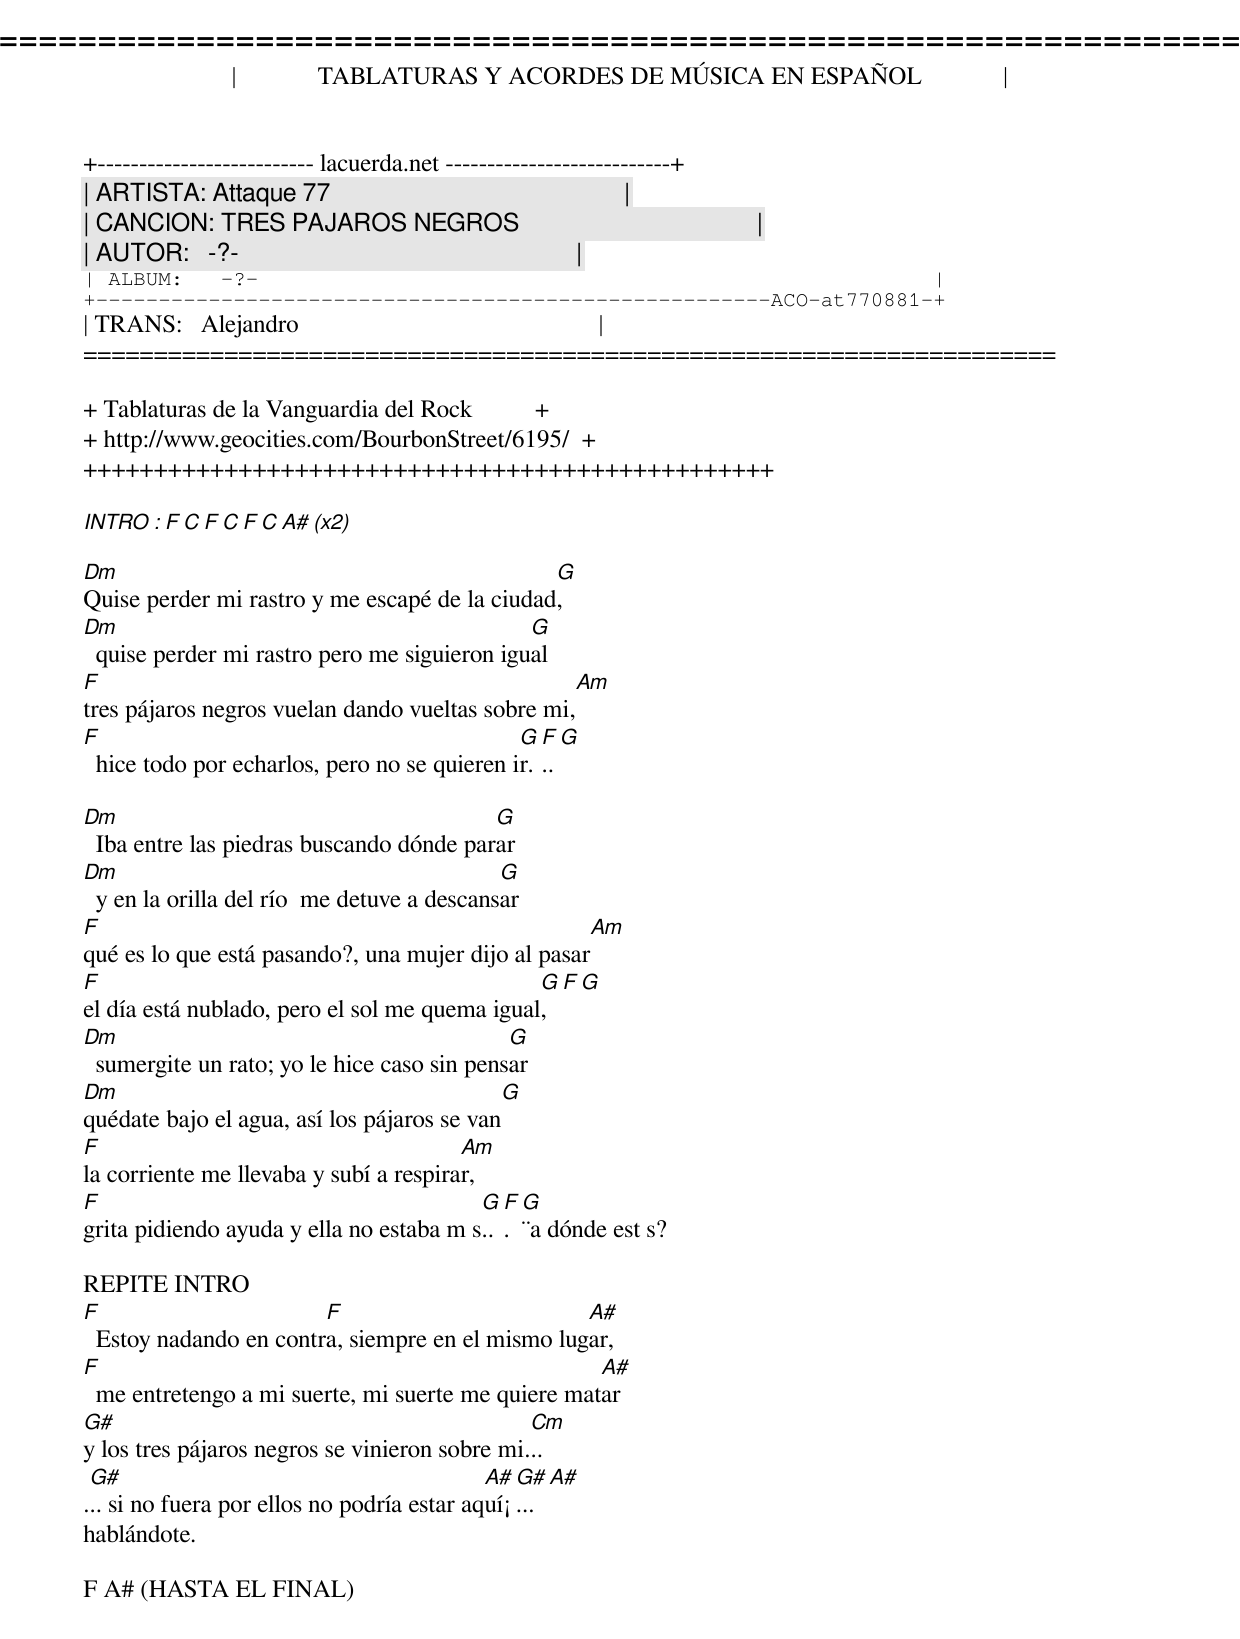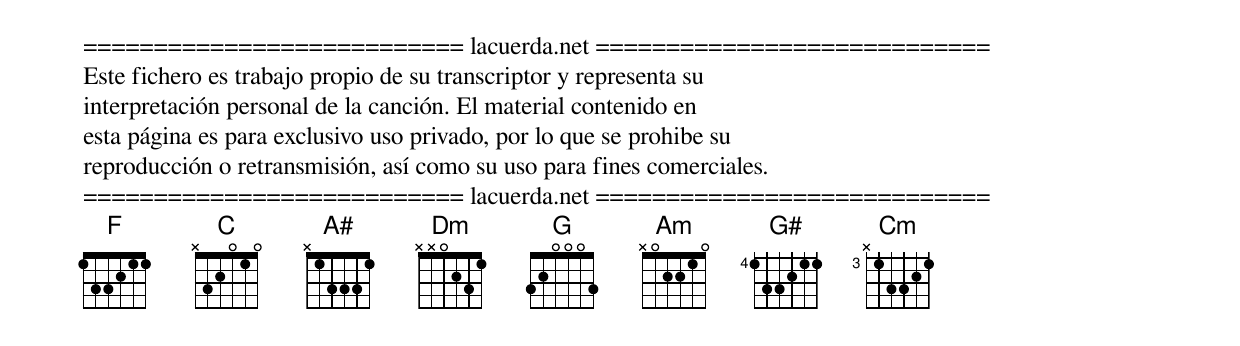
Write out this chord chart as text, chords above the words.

=====================================================================
|             TABLATURAS Y ACORDES DE MÚSICA EN ESPAÑOL             |
+-------------------------- lacuerda.net ---------------------------+
| ARTISTA: Attaque 77                                               |
| CANCION: TRES PAJAROS NEGROS                                      |
| AUTOR:   -?-                                                      |
| ALBUM:   -?-                                                      |
+------------------------------------------------------ACO-at770881-+
| TRANS:   Alejandro                                                |
=====================================================================

+ Tablaturas de la Vanguardia del Rock          +
+ http://www.geocities.com/BourbonStreet/6195/  +
+++++++++++++++++++++++++++++++++++++++++++++++++

INTRO : F C F C F C A# (x2)

Dm                                             G
Quise perder mi rastro y me escapé de la ciudad,
Dm                                            G
  quise perder mi rastro pero me siguieron igual
F                                                 Am
tres pájaros negros vuelan dando vueltas sobre mi,
F                                             G F G
  hice todo por echarlos, pero no se quieren ir...

Dm                                        G
  Iba entre las piedras buscando dónde parar
Dm                                           G
  y en la orilla del río  me detuve a descansar
F                                                   Am
qué es lo que está pasando?, una mujer dijo al pasar
F                                              G F G
el día está nublado, pero el sol me quema igual,
Dm                                           G
  sumergite un rato; yo le hice caso sin pensar
Dm                                          G
quédate bajo el agua, así los pájaros se van
F                                       Am
la corriente me llevaba y subí a respirar,
F                                        G F G
grita pidiendo ayuda y ella no estaba m s... ¨a dónde est s?

REPITE INTRO
F                       F                         A#
  Estoy nadando en contra, siempre en el mismo lugar,
F                                                   A#
  me entretengo a mi suerte, mi suerte me quiere matar
G#                                             Cm
y los tres pájaros negros se vinieron sobre mi...
 G#                                         A# G# A#
... si no fuera por ellos no podría estar aquí¡...
hablándote.

F A# (HASTA EL FINAL)


=========================== lacuerda.net ============================
Este fichero es trabajo propio de su transcriptor y representa su
interpretación personal de la canción. El material contenido en
esta página es para exclusivo uso privado, por lo que se prohibe su
reproducción o retransmisión, así como su uso para fines comerciales.
=========================== lacuerda.net ============================
